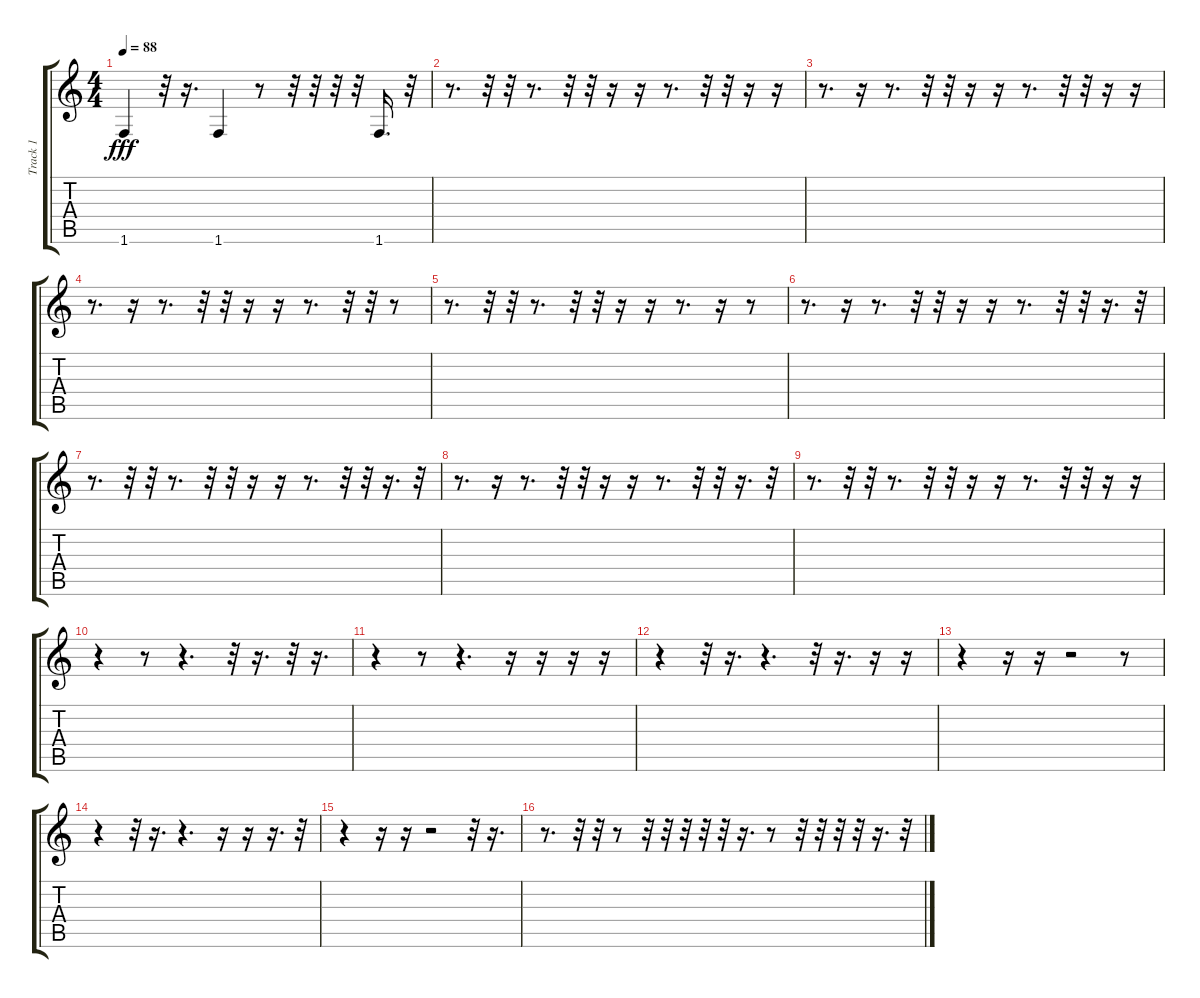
\track ("Track 1" "Track 1") {instrument electricbassfinger}
\staff {score tabs}
\tuning (E4 B3 G3 D3 A2 E2) {hide}
\ts (4 4)
\tempo 88
\clef g2
\ks c
1.6.4{dy fff} r.32 r.16{d} 1.6.4 r.8 r.32 r.32 r.32 r.32 1.6.16{d} r.32 |
r.8{d} r.32 r.32 r.8{d} r.32 r.32 r.16 r.16 r.8{d} r.32 r.32 r.16 r.16 |
r.8{d} r.16 r.8{d} r.32 r.32 r.16 r.16 r.8{d} r.32 r.32 r.16 r.16 |
r.8{d} r.16 r.8{d} r.32 r.32 r.16 r.16 r.8{d} r.32 r.32 r.8 |
r.8{d} r.32 r.32 r.8{d} r.32 r.32 r.16 r.16 r.8{d} r.16 r.8 |
r.8{d} r.16 r.8{d} r.32 r.32 r.16 r.16 r.8{d} r.32 r.32 r.16{d} r.32 |
r.8{d} r.32 r.32 r.8{d} r.32 r.32 r.16 r.16 r.8{d} r.32 r.32 r.16{d} r.32 |
r.8{d} r.16 r.8{d} r.32 r.32 r.16 r.16 r.8{d} r.32 r.32 r.16{d} r.32 |
r.8{d} r.32 r.32 r.8{d} r.32 r.32 r.16 r.16 r.8{d} r.32 r.32 r.16 r.16 |
r.4 r.8 r.4{d} r.32 r.16{d} r.32 r.16{d} |
r.4 r.8 r.4{d} r.16 r.16 r.16 r.16 |
r.4 r.32 r.16{d} r.4{d} r.32 r.16{d} r.16 r.16 |
r.4 r.16 r.16 r.2 r.8 |
r.4 r.32 r.16{d} r.4{d} r.16 r.16 r.16{d} r.32 |
r.4 r.16 r.16 r.2 r.32 r.16{d} |
r.8{d} r.32 r.32 r.8 r.32 r.32 r.32 r.32 r.32 r.16{d} r.8 r.32 r.32 r.32 r.32 r.16{d} r.32
